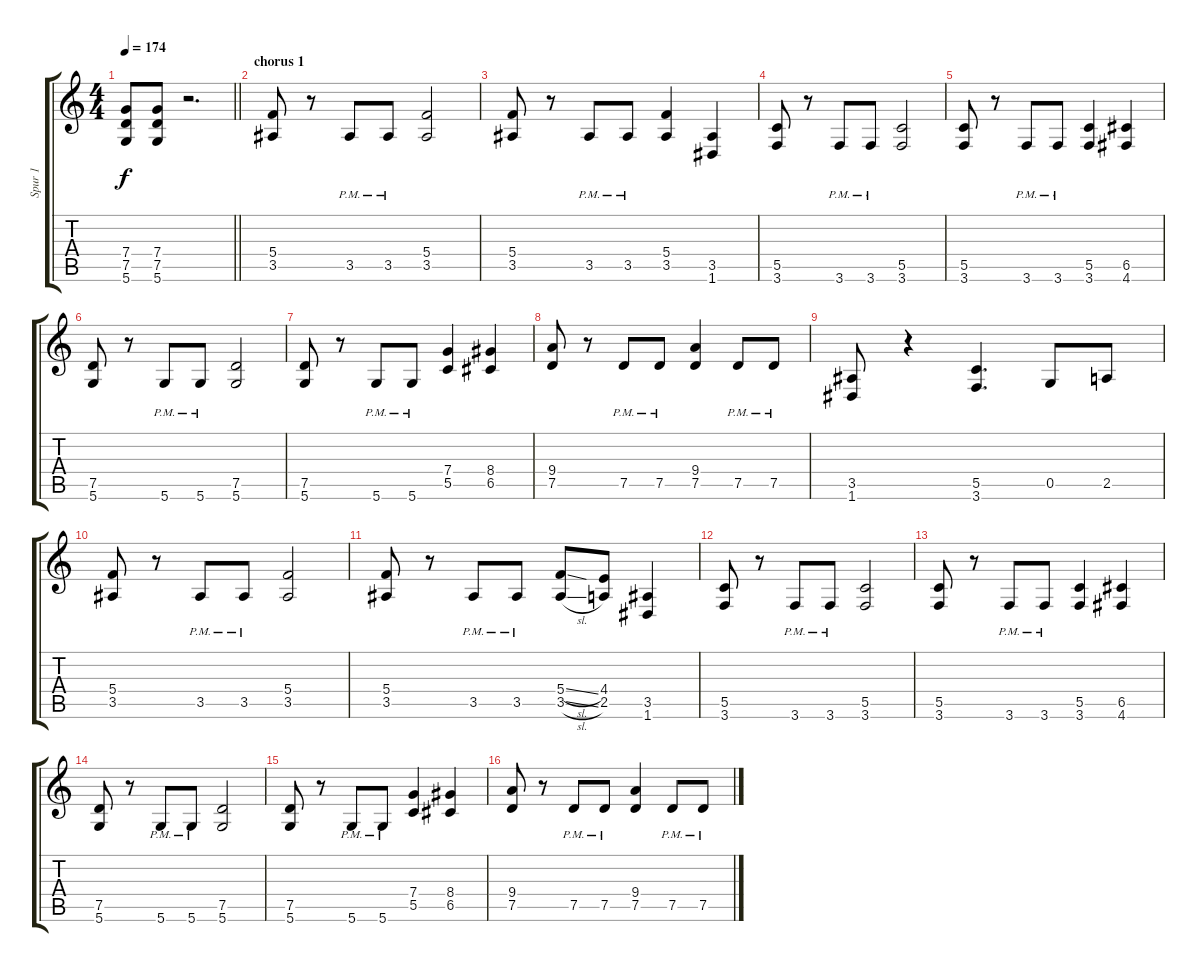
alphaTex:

\track ("Spur 1" "Spur 1") {instrument overdrivenguitar}
\staff {score tabs}
\tuning (D4 A3 F3 C3 G2 D2) {hide}
\ts (4 4)
\tempo 174
\clef g2
\barLineRight lightlight
\ks c
(7.4 7.5 5.6).8{dy f} (7.4 7.5 5.6).8 r.2{d} |
\section ("" "chorus 1")
(5.4 3.5).8 r.8 3.5{pm}.8 3.5{pm}.8 (5.4 3.5).2 |
(5.4 3.5).8 r.8 3.5{pm}.8 3.5{pm}.8 (5.4 3.5).4 (3.5 1.6).4 |
(5.5 3.6).8 r.8 3.6{pm}.8 3.6{pm}.8 (5.5 3.6).2 |
(5.5 3.6).8 r.8 3.6{pm}.8 3.6{pm}.8 (5.5 3.6).4 (6.5 4.6).4 |
(7.5 5.6).8 r.8 5.6{pm}.8 5.6{pm}.8 (7.5 5.6).2 |
(7.5 5.6).8 r.8 5.6{pm}.8 5.6{pm}.8 (7.4 5.5).4 (8.4 6.5).4 |
(9.4 7.5).8 r.8 7.5{pm}.8 7.5{pm}.8 (9.4 7.5).4 7.5{pm}.8 7.5{pm}.8 |
(3.5 1.6).8 r.4 (5.5 3.6).4{d} 0.5.8 2.5.8 |
(5.4 3.5).8 r.8 3.5{pm}.8 3.5{pm}.8 (5.4 3.5).2 |
(5.4 3.5).8 r.8 3.5{pm}.8 3.5{pm}.8 (5.4{sl} 3.5{sl}).8 (4.4 2.5).8 (3.5 1.6).4 |
(5.5 3.6).8 r.8 3.6{pm}.8 3.6{pm}.8 (5.5 3.6).2 |
(5.5 3.6).8 r.8 3.6{pm}.8 3.6{pm}.8 (5.5 3.6).4 (6.5 4.6).4 |
(7.5 5.6).8 r.8 5.6{pm}.8 5.6{pm}.8 (7.5 5.6).2 |
(7.5 5.6).8 r.8 5.6{pm}.8 5.6{pm}.8 (7.4 5.5).4 (8.4 6.5).4 |
(9.4 7.5).8 r.8 7.5{pm}.8 7.5{pm}.8 (9.4 7.5).4 7.5{pm}.8 7.5{pm}.8
